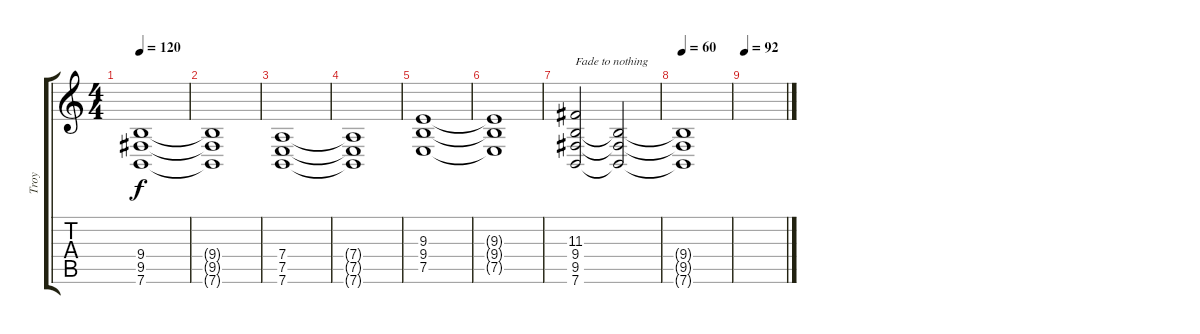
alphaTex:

\track ("Troy" "Troy") {instrument synthstrings2}
\staff {score tabs}
\tuning (E4 B3 G3 D3 A2 E2) {hide}
\ts (4 4)
\tempo 120
\clef g2
\ks c
(9.4 9.5 7.6).1{dy f} |
(9.4{t} 9.5{t} 7.6{t}).1 |
(7.4 7.5 7.6).1 |
(7.4{t} 7.5{t} 7.6{t}).1 |
(9.3 9.4 7.5).1 |
(9.3{t} 9.4{t} 7.5{t}).1 |
(11.3 9.4 9.5 7.6).2{txt "Fade to nothing" volume 0} (9.4{t} 9.5{t} 7.6{t}).2 |
\tempo 60
(9.4{t} 9.5{t} 7.6{t}).1 |
\tempo 92
